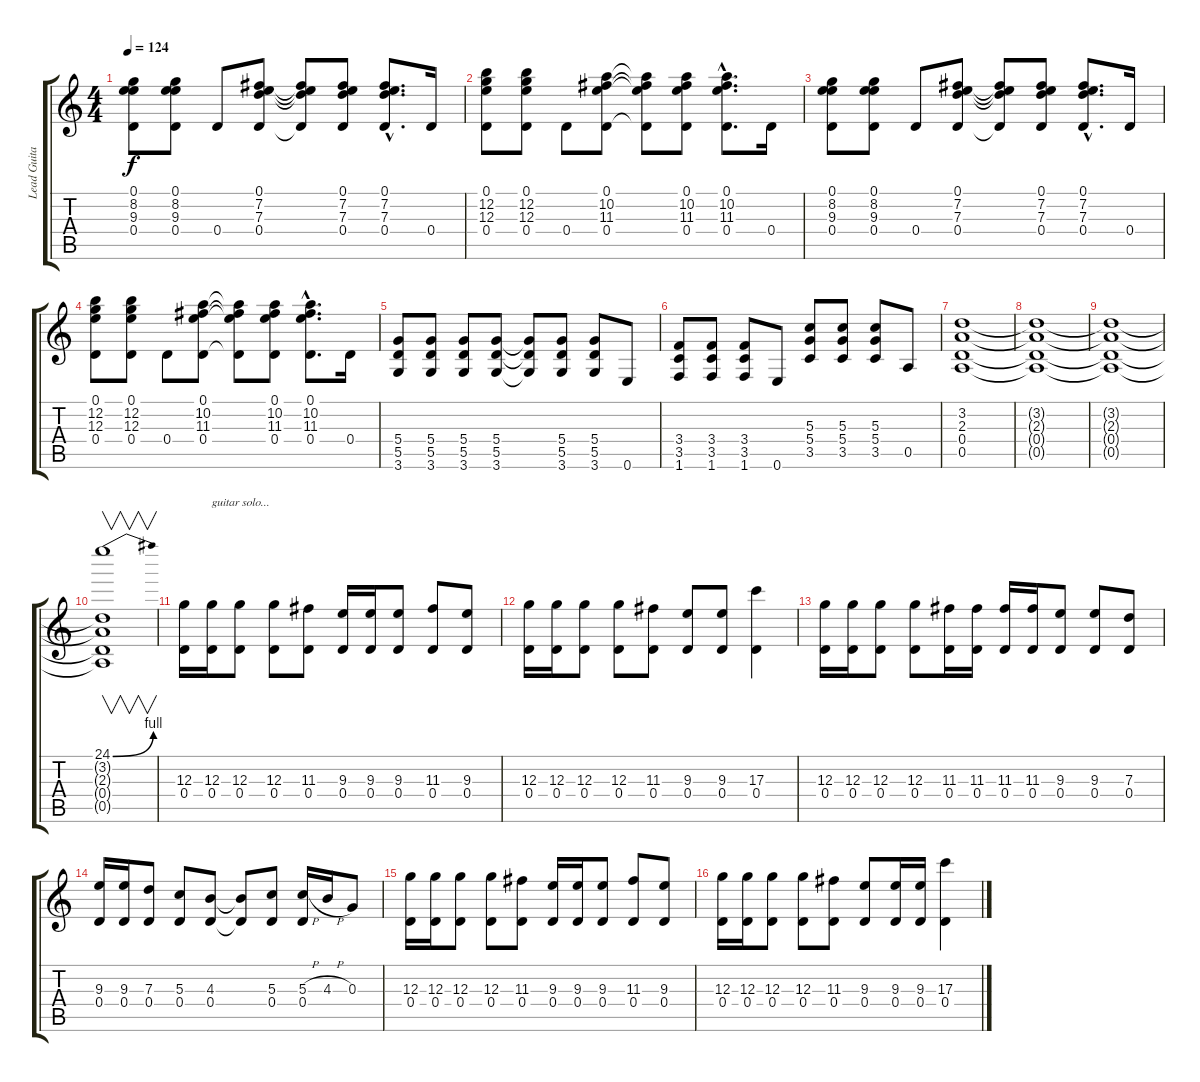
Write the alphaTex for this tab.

\track ("Lead Guitar" "Lead Guita") {instrument overdrivenguitar}
\staff {score tabs}
\tuning (E4 B3 G3 D3 A2 E2) {hide}
\ts (4 4)
\tempo 124
\clef g2
\ks c
(0.1 8.2 9.3 0.4).8{dy f} (0.1 8.2 9.3 0.4).8 0.4.8 (0.1 7.2 7.3 0.4).8 (0.1{t} 7.2{t} 7.3{t} 0.4{t}).8 (0.1 7.2 7.3 0.4).8 (0.1{hac} 7.2{hac} 7.3{hac} 0.4{hac}).8{d} 0.4.16 |
(0.1 12.2 12.3 0.4).8 (0.1 12.2 12.3 0.4).8 0.4.8 (0.1 10.2 11.3 0.4).8 (0.1{t} 10.2{t} 11.3{t} 0.4{t}).8 (0.1 10.2 11.3 0.4).8 (0.1{hac} 10.2{hac} 11.3{hac} 0.4{hac}).8{d} 0.4.16 |
(0.1 8.2 9.3 0.4).8 (0.1 8.2 9.3 0.4).8 0.4.8 (0.1 7.2 7.3 0.4).8 (0.1{t} 7.2{t} 7.3{t} 0.4{t}).8 (0.1 7.2 7.3 0.4).8 (0.1{hac} 7.2{hac} 7.3{hac} 0.4{hac}).8{d} 0.4.16 |
(0.1 12.2 12.3 0.4).8 (0.1 12.2 12.3 0.4).8 0.4.8 (0.1 10.2 11.3 0.4).8 (0.1{t} 10.2{t} 11.3{t} 0.4{t}).8 (0.1 10.2 11.3 0.4).8 (0.1{hac} 10.2{hac} 11.3{hac} 0.4{hac}).8{d} 0.4.16 |
(5.4 5.5 3.6).8 (5.4 5.5 3.6).8 (5.4 5.5 3.6).8 (5.4 5.5 3.6).8 (5.4{t} 5.5{t} 3.6{t}).8 (5.4 5.5 3.6).8 (5.4 5.5 3.6).8 0.6.8 |
(3.4 3.5 1.6).8 (3.4 3.5 1.6).8 (3.4 3.5 1.6).8 0.6.8 (5.3 5.4 3.5).8 (5.3 5.4 3.5).8 (5.3 5.4 3.5).8 0.5.8 |
(3.2 2.3 0.4 0.5).1 |
(3.2{t} 2.3{t} 0.4{t} 0.5{t}).1 |
(3.2{t} 2.3{t} 0.4{t} 0.5{t}).1 |
(24.1{be (bend 0 0 60 4)} 3.2{t} 2.3{t} 0.4{t} 0.5{t}).1{v} |
(12.3 0.4).16 (12.3 0.4).16{txt "guitar solo..."} (12.3 0.4).8 (12.3 0.4).8 (11.3 0.4).8 (9.3 0.4).16 (9.3 0.4).16 (9.3 0.4).8 (11.3 0.4).8 (9.3 0.4).8 |
(12.3 0.4).16 (12.3 0.4).16 (12.3 0.4).8 (12.3 0.4).8 (11.3 0.4).8 (9.3 0.4).8 (9.3 0.4).8 (17.3 0.4).4 |
(12.3 0.4).16 (12.3 0.4).16 (12.3 0.4).8 (12.3 0.4).8 (11.3 0.4).16 (11.3 0.4).16 (11.3 0.4).16 (11.3 0.4).16 (9.3 0.4).8 (9.3 0.4).8 (7.3 0.4).8 |
(9.3 0.4).16 (9.3 0.4).16 (7.3 0.4).8 (5.3 0.4).8 (4.3 0.4).8 (4.3{t} 0.4{t}).8 (5.3 0.4).8 (5.3{h} 0.4).16 4.3{h}.16 0.3.8 |
(12.3 0.4).16 (12.3 0.4).16 (12.3 0.4).8 (12.3 0.4).8 (11.3 0.4).8 (9.3 0.4).16 (9.3 0.4).16 (9.3 0.4).8 (11.3 0.4).8 (9.3 0.4).8 |
(12.3 0.4).16 (12.3 0.4).16 (12.3 0.4).8 (12.3 0.4).8 (11.3 0.4).8 (9.3 0.4).8 (9.3 0.4).16 (9.3 0.4).16 (17.3 0.4).4
